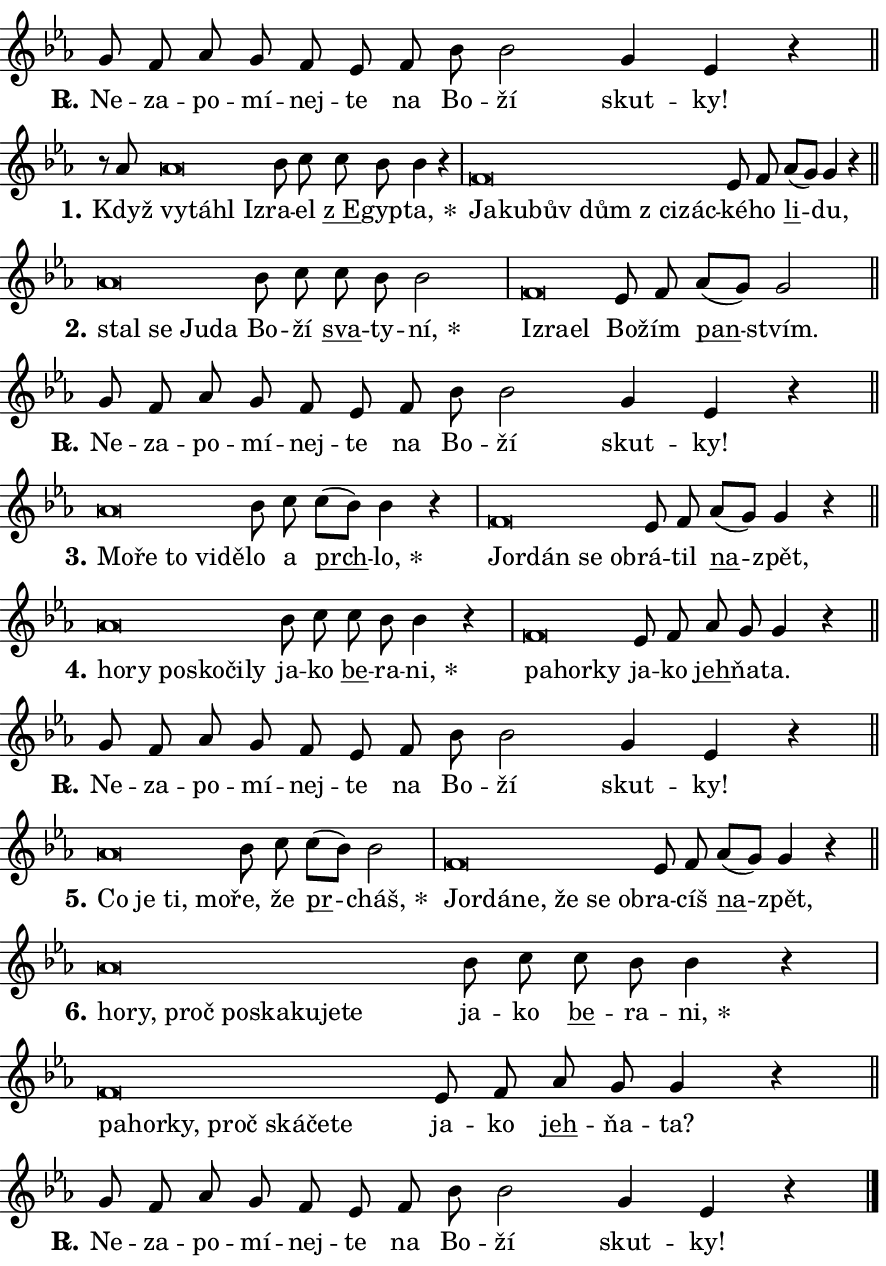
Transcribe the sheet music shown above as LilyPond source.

\version "2.24.0"
\header { tagline = "" }
\paper {
  indent = 0\cm
  top-margin = 0\cm
  right-margin = 0.13\cm % to fit lyric hyphens
  bottom-margin = 0\cm
  left-margin = 0\cm
  paper-width = 15\cm
  page-breaking = #ly:one-page-breaking
  system-system-spacing.basic-distance = #11
  score-system-spacing.basic-distance = #11
  ragged-last = ##f
}


%% Author: Thomas Morley
%% https://lists.gnu.org/archive/html/lilypond-user/2020-05/msg00002.html
#(define (line-position grob)
"Returns position of @var[grob} in current system:
   @code{'start}, if at first time-step
   @code{'end}, if at last time-step
   @code{'middle} otherwise
"
  (let* ((col (ly:item-get-column grob))
         (ln (ly:grob-object col 'left-neighbor))
         (rn (ly:grob-object col 'right-neighbor))
         (col-to-check-left (if (ly:grob? ln) ln col))
         (col-to-check-right (if (ly:grob? rn) rn col))
         (break-dir-left
           (and
             (ly:grob-property col-to-check-left 'non-musical #f)
             (ly:item-break-dir col-to-check-left)))
         (break-dir-right
           (and
             (ly:grob-property col-to-check-right 'non-musical #f)
             (ly:item-break-dir col-to-check-right))))
        (cond ((eqv? 1 break-dir-left) 'start)
              ((eqv? -1 break-dir-right) 'end)
              (else 'middle))))

#(define (tranparent-at-line-position vctor)
  (lambda (grob)
  "Relying on @code{line-position} select the relevant enry from @var{vctor}.
Used to determine transparency,"
    (case (line-position grob)
      ((end) (not (vector-ref vctor 0)))
      ((middle) (not (vector-ref vctor 1)))
      ((start) (not (vector-ref vctor 2))))))

noteHeadBreakVisibility =
#(define-music-function (break-visibility)(vector?)
"Makes @code{NoteHead}s transparent relying on @var{break-visibility}"
#{
  \override NoteHead.transparent =
    #(tranparent-at-line-position break-visibility)
#})

#(define delete-ledgers-for-transparent-note-heads
  (lambda (grob)
    "Reads whether a @code{NoteHead} is transparent.
If so this @code{NoteHead} is removed from @code{'note-heads} from
@var{grob}, which is supposed to be @code{LedgerLineSpanner}.
As a result ledgers are not printed for this @code{NoteHead}"
    (let* ((nhds-array (ly:grob-object grob 'note-heads))
           (nhds-list
             (if (ly:grob-array? nhds-array)
                 (ly:grob-array->list nhds-array)
                 '()))
           ;; Relies on the transparent-property being done before
           ;; Staff.LedgerLineSpanner.after-line-breaking is executed.
           ;; This is fragile ...
           (to-keep
             (remove
               (lambda (nhd)
                 (ly:grob-property nhd 'transparent #f))
               nhds-list)))
      ;; TODO find a better method to iterate over grob-arrays, similiar
      ;; to filter/remove etc for lists
      ;; For now rebuilt from scratch
      (set! (ly:grob-object grob 'note-heads)  '())
      (for-each
        (lambda (nhd)
          (ly:pointer-group-interface::add-grob grob 'note-heads nhd))
        to-keep))))

squashNotes = {
  \override NoteHead.X-extent = #'(-0.2 . 0.2)
  \override NoteHead.Y-extent = #'(-0.75 . 0)
  \override NoteHead.stencil =
    #(lambda (grob)
       (let ((pos (ly:grob-property grob 'staff-position)))
         (begin
           (if (< pos -7) (display "ERROR: Lower brevis then expected\n") (display ""))
           (if (<= pos -6) ly:text-interface::print ly:note-head::print))))
}
unSquashNotes = {
  \revert NoteHead.X-extent
  \revert NoteHead.Y-extent
  \revert NoteHead.stencil
}

hideNotes = \noteHeadBreakVisibility #begin-of-line-visible
unHideNotes = \noteHeadBreakVisibility #all-visible

% work-around for resetting accidentals
% https://lilypond.org/doc/v2.23/Documentation/notation/displaying-rhythms#unmetered-music
cadenzaMeasure = {
  \cadenzaOff
  \partial 1024 s1024
  \cadenzaOn
}

#(define-markup-command (accent layout props text) (markup?)
  "Underline accented syllable"
  (interpret-markup layout props
    #{\markup \override #'(offset . 4.3) \underline { #text }#}))

responsum = \markup \concat {
  "R" \hspace #-1.05 \path #0.1 #'((moveto 0 0.07) (lineto 0.9 0.8)) \hspace #0.05 "."
}

spaceSize = #0.6828661417322834 % exact space size for TeX Gyre Schola

\layout {
  \context {
    \Staff
    \remove "Time_signature_engraver"
    \override LedgerLineSpanner.after-line-breaking = #delete-ledgers-for-transparent-note-heads
  }
  \context {
    \Lyrics {
      \override LyricSpace.minimum-distance = \spaceSize
      \override LyricText.font-name = #"TeX Gyre Schola"
      \override LyricText.font-size = 1
      \override StanzaNumber.font-name = #"TeX Gyre Schola Bold"
      \override StanzaNumber.font-size = 1
    }
  }
  \context {
    \Score 
    \override NoteHead.text =
      #(lambda (grob) 
        (let ((pos (ly:grob-property grob 'staff-position)))
          #{\markup {
            \combine
              \halign #-0.55 \raise #(if (= pos -6) 0 0.5) \override #'(thickness . 2) \draw-line #'(3.2 . 0)
              \musicglyph "noteheads.sM1"
          }#}))
  }
}

% magnetic-lyrics.ily
%
%   written by
%     Jean Abou Samra <jean@abou-samra.fr>
%     Werner Lemberg <wl@gnu.org>
%
%   adapted by
%     Jiri Hon <jiri.hon@gmail.com>
%
% Version 2022-Apr-15

% https://www.mail-archive.com/lilypond-user@gnu.org/msg149350.html

#(define (Left_hyphen_pointer_engraver context)
   "Collect syllable-hyphen-syllable occurrences in lyrics and store
them in properties.  This engraver only looks to the left.  For
example, if the lyrics input is @code{foo -- bar}, it does the
following.

@itemize @bullet
@item
Set the @code{text} property of the @code{LyricHyphen} grob between
@q{foo} and @q{bar} to @code{foo}.

@item
Set the @code{left-hyphen} property of the @code{LyricText} grob with
text @q{foo} to the @code{LyricHyphen} grob between @q{foo} and
@q{bar}.
@end itemize

Use this auxiliary engraver in combination with the
@code{lyric-@/text::@/apply-@/magnetic-@/offset!} hook."
   (let ((hyphen #f)
         (text #f))
     (make-engraver
      (acknowledgers
       ((lyric-syllable-interface engraver grob source-engraver)
        (set! text grob)))
      (end-acknowledgers
       ((lyric-hyphen-interface engraver grob source-engraver)
        ;(when (not (grob::has-interface grob 'lyric-space-interface))
          (set! hyphen grob)));)
      ((stop-translation-timestep engraver)
       (when (and text hyphen)
         (ly:grob-set-object! text 'left-hyphen hyphen))
       (set! text #f)
       (set! hyphen #f)))))

#(define (lyric-text::apply-magnetic-offset! grob)
   "If the space between two syllables is less than the value in
property @code{LyricText@/.details@/.squash-threshold}, move the right
syllable to the left so that it gets concatenated with the left
syllable.

Use this function as a hook for
@code{LyricText@/.after-@/line-@/breaking} if the
@code{Left_@/hyphen_@/pointer_@/engraver} is active."
   (let ((hyphen (ly:grob-object grob 'left-hyphen #f)))
     (when hyphen
       (let ((left-text (ly:spanner-bound hyphen LEFT)))
         (when (grob::has-interface left-text 'lyric-syllable-interface)
           (let* ((common (ly:grob-common-refpoint grob left-text X))
                  (this-x-ext (ly:grob-extent grob common X))
                  (left-x-ext
                   (begin
                     ;; Trigger magnetism for left-text.
                     (ly:grob-property left-text 'after-line-breaking)
                     (ly:grob-extent left-text common X)))
                  ;; `delta` is the gap width between two syllables.
                  (delta (- (interval-start this-x-ext)
                            (interval-end left-x-ext)))
                  (details (ly:grob-property grob 'details))
                  (threshold (assoc-get 'squash-threshold details 0.2)))
             (when (< delta threshold)
               (let* (;; We have to manipulate the input text so that
                      ;; ligatures crossing syllable boundaries are not
                      ;; disabled.  For languages based on the Latin
                      ;; script this is essentially a beautification.
                      ;; However, for non-Western scripts it can be a
                      ;; necessity.
                      (lt (ly:grob-property left-text 'text))
                      (rt (ly:grob-property grob 'text))
                      (is-space (grob::has-interface hyphen 'lyric-space-interface))
                      (space (if is-space " " ""))
                      (extra-delta (if is-space spaceSize 0))
                      ;; Append new syllable.
                      (ltrt-space (if (and (string? lt) (string? rt))
                                (string-append lt space rt)
                                (make-concat-markup (list lt space rt))))
                      ;; Right-align `ltrt` to the right side.
                      (ltrt-space-markup (grob-interpret-markup
                               grob
                               (make-translate-markup
                                (cons (interval-length this-x-ext) 0)
                                (make-right-align-markup ltrt-space)))))
                 (begin
                   ;; Don't print `left-text`.
                   (ly:grob-set-property! left-text 'stencil #f)
                   ;; Set text and stencil (which holds all collected
                   ;; syllables so far) and shift it to the left.
                   (ly:grob-set-property! grob 'text ltrt-space)
                   (ly:grob-set-property! grob 'stencil ltrt-space-markup)
                   (ly:grob-translate-axis! grob (- (- delta extra-delta)) X))))))))))


#(define (lyric-hyphen::displace-bounds-first grob)
   ;; Make very sure this callback isn't triggered too early.
   (let ((left (ly:spanner-bound grob LEFT))
         (right (ly:spanner-bound grob RIGHT)))
     (ly:grob-property left 'after-line-breaking)
     (ly:grob-property right 'after-line-breaking)
     (ly:lyric-hyphen::print grob)))

squashThreshold = #0.4

\layout {
  \context {
    \Lyrics
    \consists #Left_hyphen_pointer_engraver
    \override LyricText.after-line-breaking =
      #lyric-text::apply-magnetic-offset!
    \override LyricHyphen.stencil = #lyric-hyphen::displace-bounds-first
    \override LyricText.details.squash-threshold = \squashThreshold
    \override LyricHyphen.minimum-distance = 0
    \override LyricHyphen.minimum-length = \squashThreshold
  }
}

squashText = \override LyricText.details.squash-threshold = 9999
unSquashText = \override LyricText.details.squash-threshold = \squashThreshold

leftText = \override LyricText.self-alignment-X = #LEFT
unLeftText = \revert LyricText.self-alignment-X

starOffset = #(lambda (grob) 
                (let ((x_offset (ly:self-alignment-interface::aligned-on-x-parent grob)))
                  (if (= x_offset 0) 0 (+ x_offset 1.2))))

star = #(define-music-function (syllable)(string?)
"Append star separator at the end of a syllable"
#{
  \once \override LyricText.X-offset = #starOffset
  \lyricmode { \markup {
    #syllable
    \override #'((font-name . "TeX Gyre Schola Bold")) \hspace #0.2 \lower #0.65 \larger "*"
  } }
#})

starAccent = #(define-music-function (syllable)(string?)
"Append star separator at the end of a syllable and make accent"
#{
  \once \override LyricText.X-offset = #starOffset
  \lyricmode { \markup {
    \accent #syllable
    \override #'((font-name . "TeX Gyre Schola Bold")) \hspace #0.2 \lower #0.65 \larger "*"
  } }
#})

breath = #(define-music-function (syllable)(string?)
"Append breathing indicator at the end of a syllable"
#{
  \lyricmode { \markup { #syllable "+" } }
#})

optionalBreath = #(define-music-function (syllable)(string?)
"Append optional breathing indicator at the end of a syllable"
#{
  \lyricmode { \markup { #syllable "(+)" } }
#})


\score {
    <<
        \new Voice = "melody" { \cadenzaOn \key es \major \relative { g'8 f as g f es \bar "" f bes bes2 g4 es r \cadenzaMeasure \bar "||" \break } }
        \new Lyrics \lyricsto "melody" { \lyricmode { \set stanza = \responsum
Ne -- za -- po -- mí -- nej -- te na Bo -- ží skut -- ky! } }
    >>
    \layout {}
}

\score {
    <<
        \new Voice = "melody" { \cadenzaOn \key es \major \relative { r8 as'8 \squashNotes as\breve*1/16 \hideNotes \breve*1/16 \bar "" \breve*1/16 \breve*1/16 \bar "" \unHideNotes \unSquashNotes bes8 c \bar "" c bes bes4 r \cadenzaMeasure \bar "|" \squashNotes f\breve*1/16 \hideNotes \breve*1/16 \bar "" \breve*1/16 \bar "" \breve*1/16 \bar "" \breve*1/16 \breve*1/16 \bar "" \unHideNotes \unSquashNotes es8 f \bar "" as[( g)] g4 r \cadenzaMeasure \bar "||" \break } }
        \new Lyrics \lyricsto "melody" { \lyricmode { \set stanza = "1."
Když \leftText vy -- \squashText tá -- hl Iz -- \unLeftText \unSquashText ra -- el \markup \accent "z E" -- gyp -- \star ta, \leftText Ja -- \squashText ku -- bův dům "z ci" -- zác -- \unLeftText \unSquashText ké -- ho \markup \accent li -- du, } }
    >>
    \layout {}
}

\score {
    <<
        \new Voice = "melody" { \cadenzaOn \key es \major \relative { \squashNotes as'\breve*1/16 \hideNotes \breve*1/16 \bar "" \breve*1/16 \breve*1/16 \bar "" \unHideNotes \unSquashNotes bes8 c \bar "" c bes bes2 \cadenzaMeasure \bar "|" \squashNotes f\breve*1/16 \hideNotes \breve*1/16 \breve*1/16 \bar "" \unHideNotes \unSquashNotes es8 f \bar "" as[( g)] g2 \cadenzaMeasure \bar "||" \break } }
        \new Lyrics \lyricsto "melody" { \lyricmode { \set stanza = "2."
\leftText stal \squashText se Ju -- da \unLeftText \unSquashText Bo -- ží \markup \accent sva -- ty -- \star ní, \leftText Iz -- \squashText ra -- el \unLeftText \unSquashText Bo -- žím \markup \accent pan -- stvím. } }
    >>
    \layout {}
}

\score {
    <<
        \new Voice = "melody" { \cadenzaOn \key es \major \relative { g'8 f as g f es \bar "" f bes bes2 g4 es r \cadenzaMeasure \bar "||" \break } }
        \new Lyrics \lyricsto "melody" { \lyricmode { \set stanza = \responsum
Ne -- za -- po -- mí -- nej -- te na Bo -- ží skut -- ky! } }
    >>
    \layout {}
}

\score {
    <<
        \new Voice = "melody" { \cadenzaOn \key es \major \relative { \squashNotes as'\breve*1/16 \hideNotes \breve*1/16 \bar "" \breve*1/16 \bar "" \breve*1/16 \breve*1/16 \bar "" \unHideNotes \unSquashNotes bes8 c \bar "" c[( bes)] bes4 r \cadenzaMeasure \bar "|" \squashNotes f\breve*1/16 \hideNotes \breve*1/16 \bar "" \breve*1/16 \breve*1/16 \bar "" \unHideNotes \unSquashNotes es8 f \bar "" as[( g)] g4 r \cadenzaMeasure \bar "||" \break } }
        \new Lyrics \lyricsto "melody" { \lyricmode { \set stanza = "3."
\leftText Mo -- \squashText ře to vi -- dě -- \unLeftText \unSquashText lo a \markup \accent prch -- \star lo, \leftText Jor -- \squashText dán se ob -- \unLeftText \unSquashText rá -- til \markup \accent na -- zpět, } }
    >>
    \layout {}
}

\score {
    <<
        \new Voice = "melody" { \cadenzaOn \key es \major \relative { \squashNotes as'\breve*1/16 \hideNotes \breve*1/16 \bar "" \breve*1/16 \bar "" \breve*1/16 \bar "" \breve*1/16 \breve*1/16 \bar "" \unHideNotes \unSquashNotes bes8 c \bar "" c bes bes4 r \cadenzaMeasure \bar "|" \squashNotes f\breve*1/16 \hideNotes \breve*1/16 \breve*1/16 \bar "" \unHideNotes \unSquashNotes es8 f \bar "" as g g4 r \cadenzaMeasure \bar "||" \break } }
        \new Lyrics \lyricsto "melody" { \lyricmode { \set stanza = "4."
\leftText ho -- \squashText ry po -- sko -- či -- ly \unLeftText \unSquashText ja -- ko \markup \accent be -- ra -- \star ni, \leftText pa -- \squashText hor -- ky \unLeftText \unSquashText ja -- ko \markup \accent jeh -- ňa -- ta. } }
    >>
    \layout {}
}

\score {
    <<
        \new Voice = "melody" { \cadenzaOn \key es \major \relative { g'8 f as g f es \bar "" f bes bes2 g4 es r \cadenzaMeasure \bar "||" \break } }
        \new Lyrics \lyricsto "melody" { \lyricmode { \set stanza = \responsum
Ne -- za -- po -- mí -- nej -- te na Bo -- ží skut -- ky! } }
    >>
    \layout {}
}

\score {
    <<
        \new Voice = "melody" { \cadenzaOn \key es \major \relative { \squashNotes as'\breve*1/16 \hideNotes \breve*1/16 \bar "" \breve*1/16 \breve*1/16 \bar "" \unHideNotes \unSquashNotes bes8 c \bar "" c[( bes)] bes2 \cadenzaMeasure \bar "|" \squashNotes f\breve*1/16 \hideNotes \breve*1/16 \bar "" \breve*1/16 \bar "" \breve*1/16 \bar "" \breve*1/16 \breve*1/16 \bar "" \unHideNotes \unSquashNotes es8 f \bar "" as[( g)] g4 r \cadenzaMeasure \bar "||" \break } }
        \new Lyrics \lyricsto "melody" { \lyricmode { \set stanza = "5."
\leftText Co \squashText je ti, mo -- \unLeftText \unSquashText ře, že \markup \accent pr -- \star cháš, \leftText Jor -- \squashText dá -- ne, že se ob -- \unLeftText \unSquashText ra -- cíš \markup \accent na -- zpět, } }
    >>
    \layout {}
}

\score {
    <<
        \new Voice = "melody" { \cadenzaOn \key es \major \relative { \squashNotes as'\breve*1/16 \hideNotes \breve*1/16 \bar "" \breve*1/16 \bar "" \breve*1/16 \bar "" \breve*1/16 \bar "" \breve*1/16 \bar "" \breve*1/16 \breve*1/16 \bar "" \unHideNotes \unSquashNotes bes8 c \bar "" c bes bes4 r \cadenzaMeasure \bar "|" \squashNotes f\breve*1/16 \hideNotes \breve*1/16 \bar "" \breve*1/16 \bar "" \breve*1/16 \bar "" \breve*1/16 \bar "" \breve*1/16 \breve*1/16 \bar "" \unHideNotes \unSquashNotes es8 f \bar "" as g g4 r \cadenzaMeasure \bar "||" \break } }
        \new Lyrics \lyricsto "melody" { \lyricmode { \set stanza = "6."
\leftText ho -- \squashText ry, proč po -- ska -- ku -- je -- te \unLeftText \unSquashText ja -- ko \markup \accent be -- ra -- \star ni, \leftText pa -- \squashText hor -- ky, proč ská -- če -- te \unLeftText \unSquashText ja -- ko \markup \accent jeh -- ňa -- ta? } }
    >>
    \layout {}
}

\score {
    <<
        \new Voice = "melody" { \cadenzaOn \key es \major \relative { g'8 f as g f es \bar "" f bes bes2 g4 es r \cadenzaMeasure \bar "||" \break } \bar "|." }
        \new Lyrics \lyricsto "melody" { \lyricmode { \set stanza = \responsum
Ne -- za -- po -- mí -- nej -- te na Bo -- ží skut -- ky! } }
    >>
    \layout {}
}
